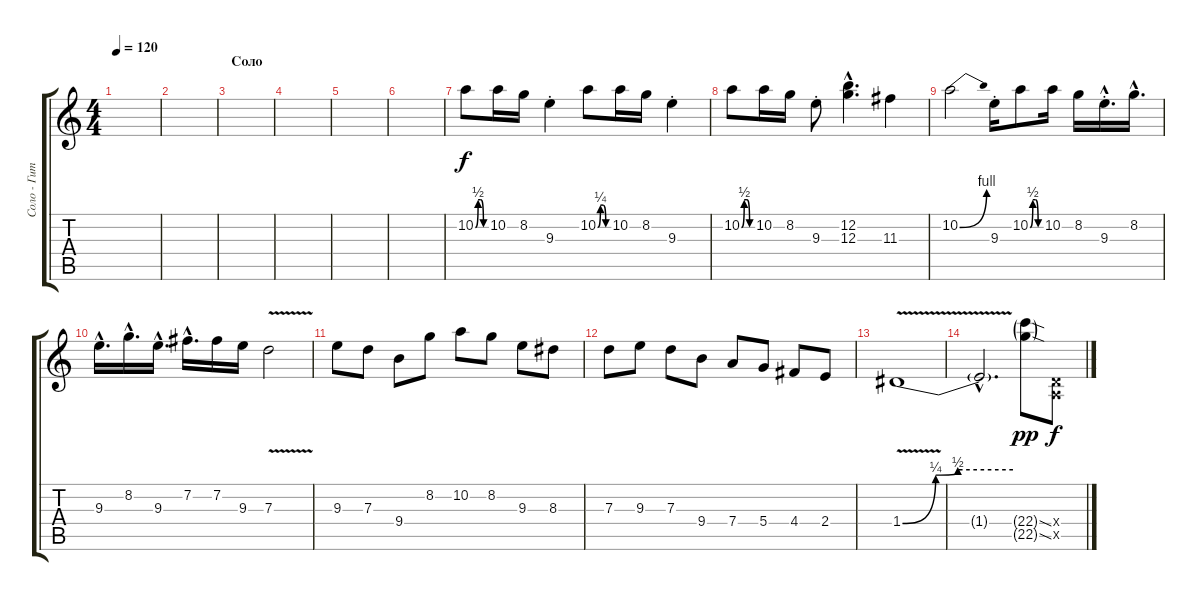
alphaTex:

\track ("Соло - Гитара 1" "Соло - Гит") {instrument distortionguitar}
\staff {score tabs}
\tuning (E4 B3 G3 D3 A2 E2) {hide}
\ts (4 4)
\tempo 120
\clef g2
\ks c
|
|
\section ("" "Соло")
|
|
|
|
10.2{be (custom 0 0 15 2 30 2 45 0 60 0)}.8 10.2.16 8.2.16 9.3{st}.4 10.2{be (custom 0 0 15 1 30 1 45 0 60 0)}.8 10.2.16 8.2.16 9.3{st}.4 |
10.2{be (custom 0 0 15 2 30 2 45 0 60 0)}.8 10.2.16 8.2.16 9.3{st}.8 (12.2{hac} 12.3{hac}).4{d} 11.3.4 |
10.2{be (bend 0 0 60 4)}.2 9.3{st}.16 10.2{be (custom 0 0 15 2 30 2 45 0 60 0)}.8 10.2.16 8.2.16 9.3{hac st}.16{d} 8.2{hac}.16{d} |
9.3{hac}.16{d} 8.2{hac}.16{d} 9.3{hac}.16{d} 7.2{hac}.16{d} 7.2.16 9.3.16 7.3{v}.2 |
9.3.8 7.3.8 9.4.8 8.2.8 10.2.8 8.2.8 9.3.8 8.3.8 |
7.3.8 9.3.8 7.3.8 9.4.8 7.4.8 5.4.8 4.4.8 2.4.8 |
1.4{be (custom 0 0 18 1 30 2 60 2) v}.1 |
1.4{hac t}.2{d} (22.4{sod g} 22.5{sod g}).8{dy pp} (0.4{x} 0.5{x}).8{dy f}
